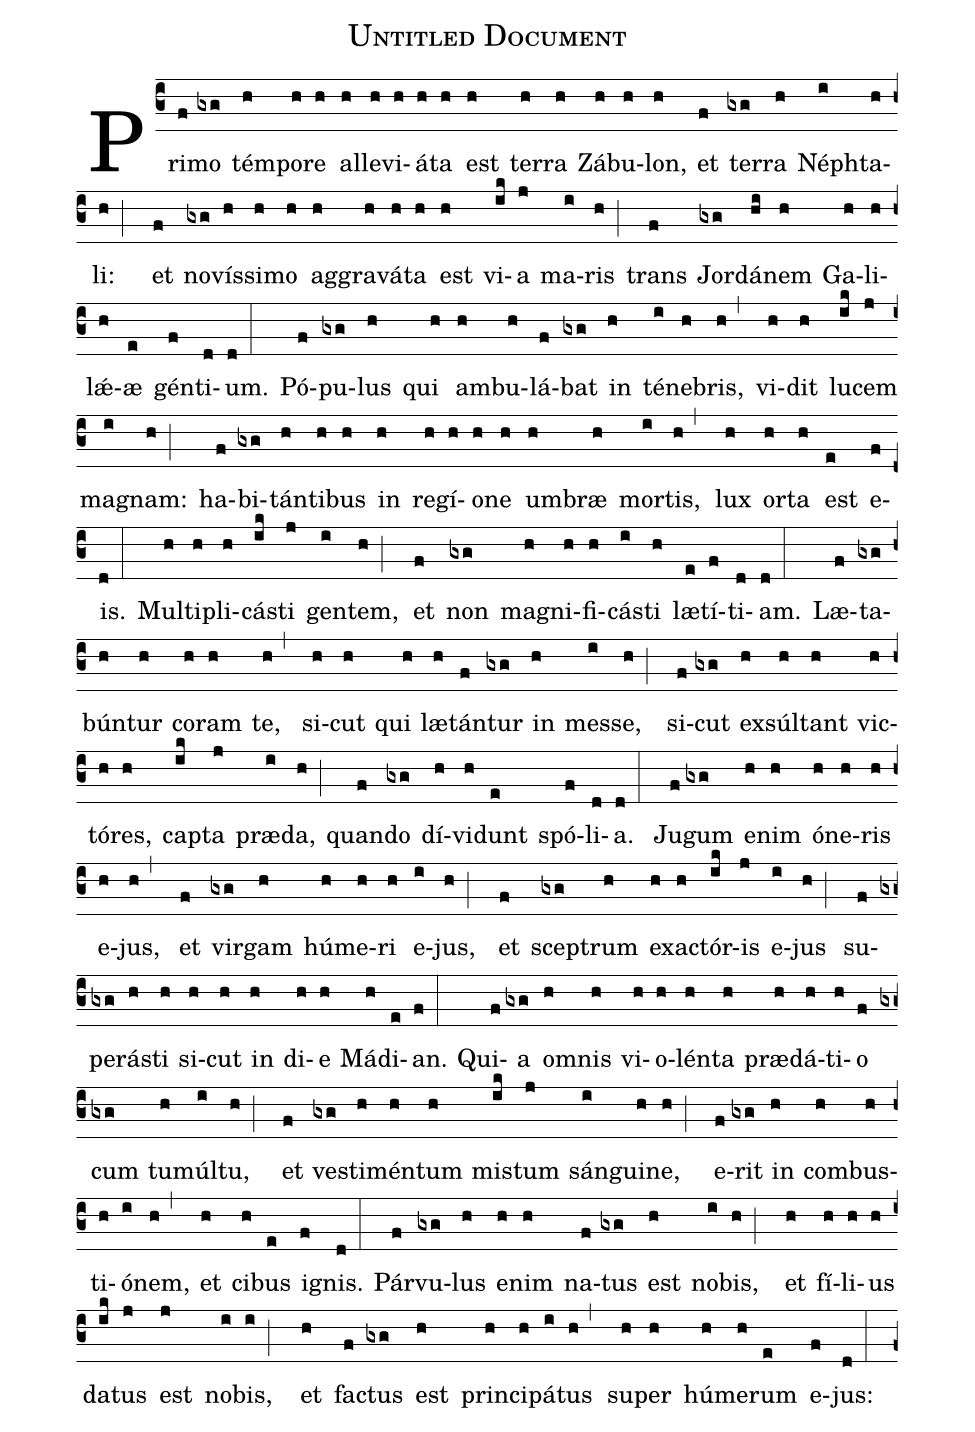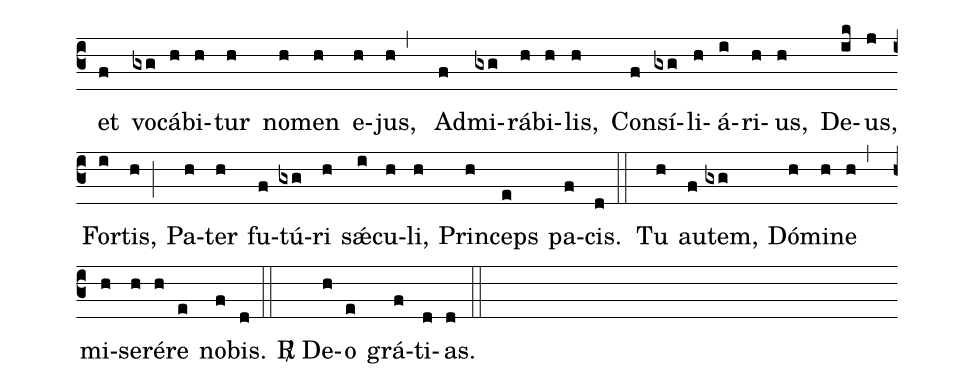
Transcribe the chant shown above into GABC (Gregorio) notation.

name: Untitled Document;
%%
(c3)Pri(f)mo(gxg) tém(h)po(h)re(h) al(h)le(h)vi(h)á(h)ta(h) est(h) ter(h)ra(h) Zá(h)bu(h)lon,(h) et(f) ter(gxg)ra(h) Néph(i)ta(h)li:(h;) et(f) no(gxg)vís(h)si(h)mo(h) ag(h)gra(h)vá(h)ta(h) est(h) vi(ik)a(j) ma(i)ris(h;) trans(f) Jor(gxg)dá(hi)nem(h) Ga(h)li(h)lǽ(h)æ(e) gén(f)ti(d)um.(d:)

Pó(f)pu(gxg)lus(h) qui(h) am(h)bu(h)lá(f)bat(gxg) in(h) té(i)ne(h)bris,(h,) vi(h)dit(h) lu(ik)cem(j) mag(i)nam:(h;) ha(f)bi(gxg)tán(h)ti(h)bus(h) in(h) re(h)gí(h)o(h)ne(h) um(h)bræ(h) mor(i)tis,(h,) lux(h) or(h)ta(h) est(e) e(f)is.(d:)

Mul(h)ti(h)pli(h)cá(ik)sti(j) gen(i)tem,(h;) et(f) non(gxg) ma(h)gni(h)fi(h)cás(i)ti(h) læ(e)tí(f)ti(d)am.(d:) Læ(f)ta(gxg)bún(h)tur(h) co(h)ram(h) te,(h,) si(h)cut(h) qui(h) læ(h)tán(f)tur(gxg) in(h) mes(i)se,(h;) si(f)cut(gxg) ex(h)súl(h)tant(h) vic(h)tó(h)res,(h) cap(ik)ta(j) præ(i)da,(h;) quan(f)do(gxg) dí(h)vi(h)dunt(e) spó(f)li(d)a.(d:)

Ju(f)gum(gxg) e(h)nim(h) ó(h)ne(h)ris(h) e(h)jus,(h,) et(f) vir(gxg)gam(h) hú(h)me(h)ri(h) e(i)jus,(h;) et(f) scep(gxg)trum(h) ex(h)ac(h)tór(ik)is(j) e(i)jus(h;) su(f)pe(gxg)rá(h)sti(h) si(h)cut(h) in(h) di(h)e(h) Má(h)di(e)an.(f:)

Qui(f)a(gxg) om(h)nis(h) vi(h)o(h)lén(h)ta(h) præ(h)dá(h)ti(h)o(f) cum(gxg) tu(h)múl(i)tu,(h;) et(f) ve(gxg)sti(h)mén(h)tum(h) mis(ik)tum(j) sán(i)gui(h)ne,(h;) e(f)rit(gxg) in(h) com(h)bus(h)ti(h)ó(i)nem,(h,) et(h) ci(h)bus(e) i(f)gnis.(d:)

Pár(f)vu(gxg)lus(h) e(h)nim(h) na(f)tus(gxg) est(h) no(i)bis,(h;) et(h) fí(h)li(h)us(h) da(ik)tus(j) est(j) no(i)bis,(i;) et(h) fac(f)tus(gxg) est(h) prin(h)ci(h)pá(i)tus(h,) su(h)per(h) hú(h)me(h)rum(e) e(f)jus:(d:)

et(f) vo(gxg)cá(h)bi(h)tur(h) no(h)men(h) e(h)jus,(h,) Ad(f)mi(gxg)rá(h)bi(h)lis,(h) Con(f)sí(gxg)li(h)á(i)ri(h)us,(h) De(ik)us,(j) For(i)tis,(h;) Pa(h)ter(h) fu(f)tú(gxg)ri(h) sǽ(i)cu(h)li,(h) Prin(h)ceps(e) pa(f)cis.(d::)

Tu(h) au(f)tem,(gxg) Dó(h)mi(h)ne(h,) mi(h)se(h)ré(h)re(e) no(f)bis.(d::) <sp>R/</sp> De(h)o(e) grá(f)ti(d)as.(d::)
